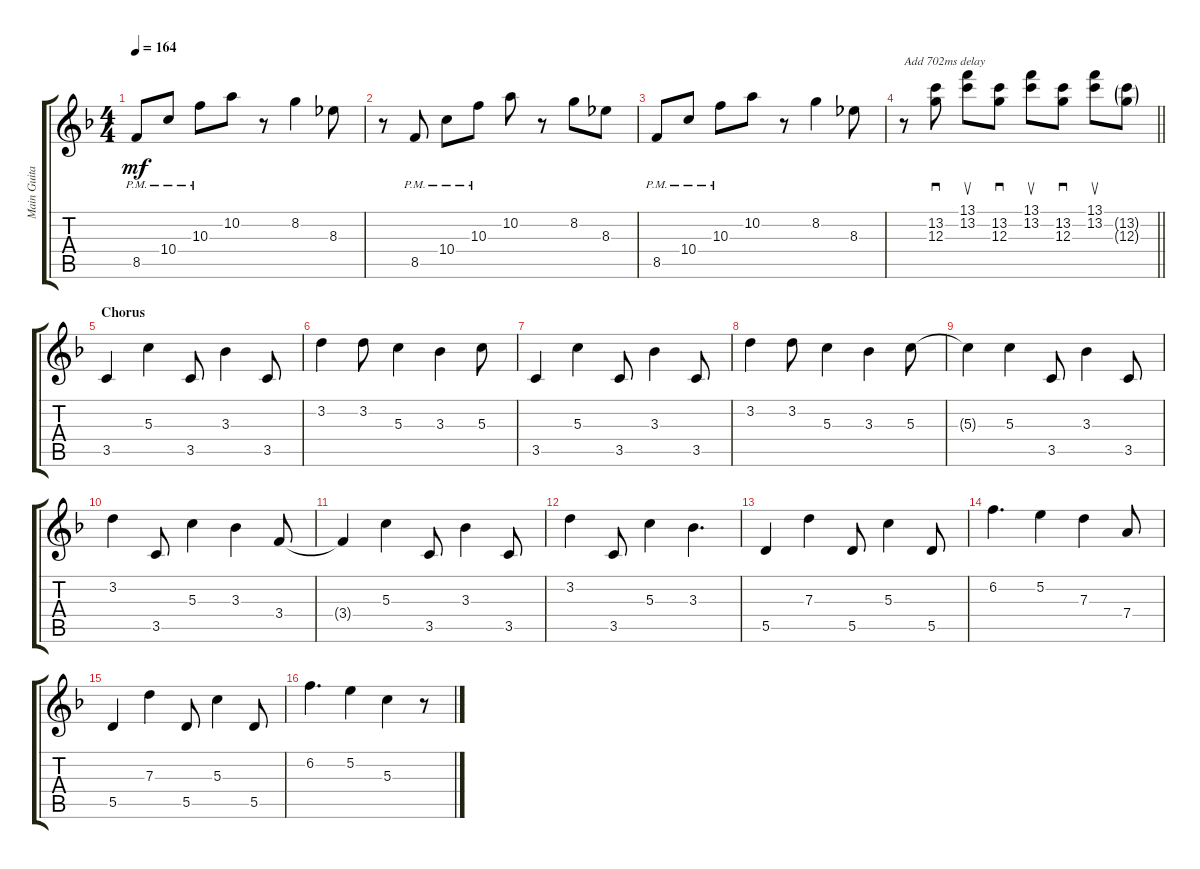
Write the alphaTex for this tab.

\track ("Main Guitar" "Main Guita") {instrument electricguitarclean}
\staff {score tabs}
\tuning (E4 B3 G3 D3 A2 E2) {hide}
\ts (4 4)
\tempo 164
\clef g2
\ks dminor
8.5{pm}.8{dy mf} 10.4{pm}.8 10.3{pm}.8 10.2.8 r.8 8.2.4 8.3.8 |
r.8 8.5{pm}.8 10.4{pm}.8 10.3{pm}.8 10.2.8 r.8 8.2.8 8.3.8 |
8.5{pm}.8 10.4{pm}.8 10.3{pm}.8 10.2.8 r.8 8.2.4 8.3.8 |
\barLineRight lightlight
r.8{txt "Add 702ms delay"} (13.2 12.3).8{sd} (13.1 13.2).8{su} (13.2 12.3).8{sd} (13.1 13.2).8{su} (13.2 12.3).8{sd} (13.1 13.2).8{su} (13.2{g} 12.3{g}).8 |
\section ("" "Chorus")
3.5.4 5.3.4 3.5.8 3.3.4 3.5.8 |
3.2.4 3.2.8 5.3.4 3.3.4 5.3.8 |
3.5.4 5.3.4 3.5.8 3.3.4 3.5.8 |
3.2.4 3.2.8 5.3.4 3.3.4 5.3.8 |
5.3{t}.4 5.3.4 3.5.8 3.3.4 3.5.8 |
3.2.4 3.5.8 5.3.4 3.3.4 3.4.8 |
3.4{t}.4 5.3.4 3.5.8 3.3.4 3.5.8 |
3.2.4 3.5.8 5.3.4 3.3.4{d} |
5.5.4 7.3.4 5.5.8 5.3.4 5.5.8 |
6.2.4{d} 5.2.4 7.3.4 7.4.8 |
5.5.4 7.3.4 5.5.8 5.3.4 5.5.8 |
6.2.4{d} 5.2.4 5.3.4 r.8
